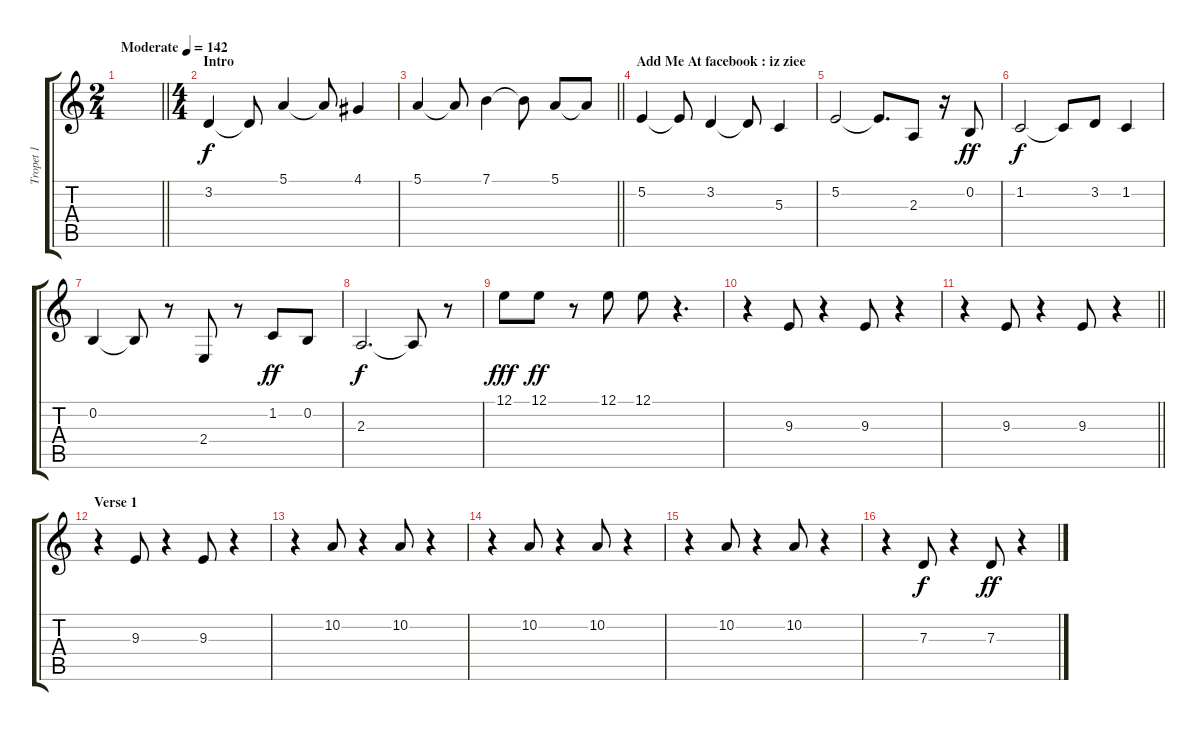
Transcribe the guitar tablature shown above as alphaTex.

\track ("Tropet 1" "Tropet 1") {instrument trumpet}
\staff {score tabs}
\tuning (E4 B3 G3 D3 A2 E2) {hide}
\ts (2 4)
\tempo (142 "Moderate")
\clef g2
\barLineRight lightlight
\ks c
|
\ts (4 4)
\section ("" "Intro")
3.2.4 3.2{t}.8 5.1.4 5.1{t}.8 4.1.4 |
\barLineRight lightlight
5.1.4 5.1{t}.8 7.1.4 7.1{t}.8 5.1.8 5.1{t}.8 |
\section ("" "Add Me At facebook : iz ziee")
5.2.4 5.2{t}.8 3.2.4 3.2{t}.8 5.3.4 |
5.2.2 5.2{t}.8{d} 2.3.8 r.16 0.2.8{dy ff} |
1.2.2{dy f} 1.2{t}.8 3.2.8 1.2.4 |
0.2.4 0.2{t}.8 r.8 2.4.8 r.8 1.2.8{dy ff} 0.2.8 |
2.3.2{d dy f} 2.3{t}.8 r.8 |
12.1.8{dy fff} 12.1.8{dy ff} r.8 12.1.8 12.1.8 r.4{d} |
r.4 9.3.8 r.4 9.3.8 r.4 |
\barLineRight lightlight
r.4 9.3.8 r.4 9.3.8 r.4 |
\section ("" "Verse 1")
r.4 9.3.8 r.4 9.3.8 r.4 |
r.4 10.2.8 r.4 10.2.8 r.4 |
r.4 10.2.8 r.4 10.2.8 r.4 |
r.4 10.2.8 r.4 10.2.8 r.4 |
r.4 7.3.8{dy f} r.4 7.3.8{dy ff} r.4
